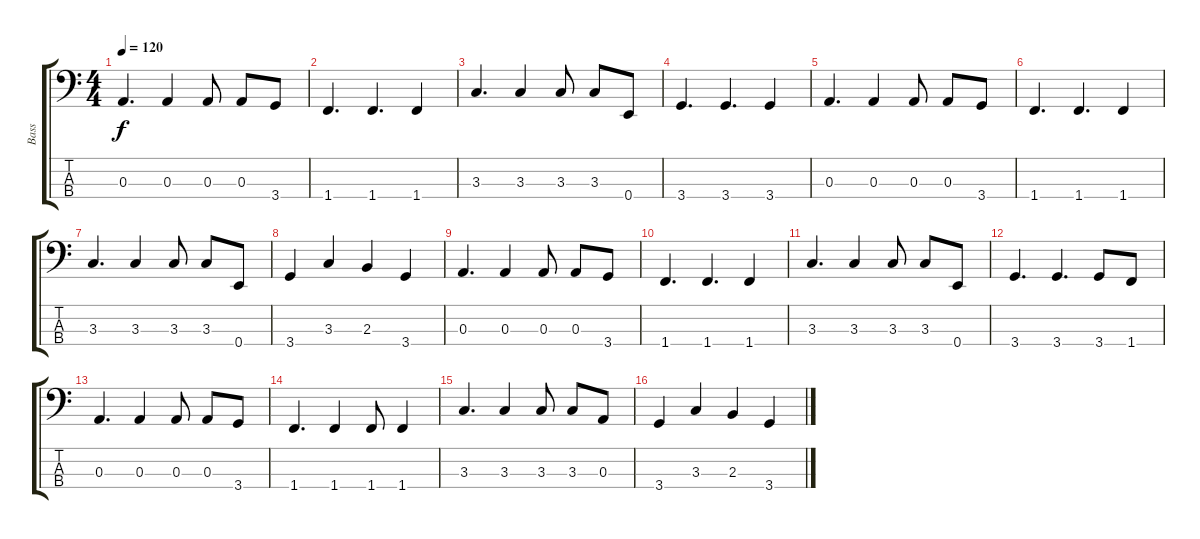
\track ("Bass" "Bass") {instrument electricbassfinger}
\staff {score tabs}
\tuning (G2 D2 A1 E1) {hide}
\ts (4 4)
\tempo 120
\clef f4
\ks c
0.3.4{d dy f instrument electricbassfinger} 0.3.4 0.3.8 0.3.8 3.4.8 |
1.4.4{d} 1.4.4{d} 1.4.4 |
3.3.4{d} 3.3.4 3.3.8 3.3.8 0.4.8 |
3.4.4{d} 3.4.4{d} 3.4.4 |
0.3.4{d} 0.3.4 0.3.8 0.3.8 3.4.8 |
1.4.4{d} 1.4.4{d} 1.4.4 |
3.3.4{d} 3.3.4 3.3.8 3.3.8 0.4.8 |
3.4.4 3.3.4 2.3.4 3.4.4 |
0.3.4{d} 0.3.4 0.3.8 0.3.8 3.4.8 |
1.4.4{d} 1.4.4{d} 1.4.4 |
3.3.4{d} 3.3.4 3.3.8 3.3.8 0.4.8 |
3.4.4{d} 3.4.4{d} 3.4.8 1.4.8 |
0.3.4{d} 0.3.4 0.3.8 0.3.8 3.4.8 |
1.4.4{d} 1.4.4 1.4.8 1.4.4 |
3.3.4{d} 3.3.4 3.3.8 3.3.8 0.3.8 |
3.4.4 3.3.4 2.3.4 3.4.4
